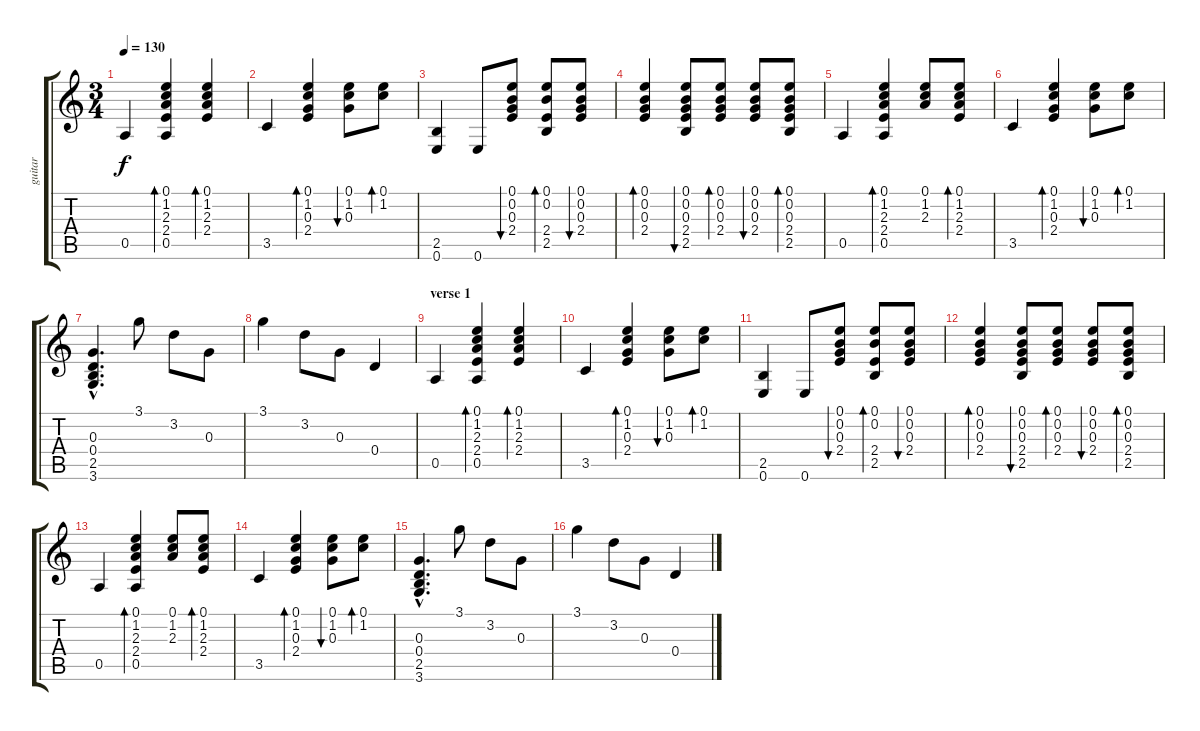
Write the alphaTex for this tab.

\track ("guitar" "guitar") {instrument acousticguitarsteel}
\staff {score tabs}
\tuning (E4 B3 G3 D3 A2 E2) {hide}
\ts (3 4)
\tempo 130
\clef g2
\ks c
0.5.4{dy f instrument acousticguitarsteel} (0.1 1.2 2.3 2.4 0.5).4{bd 30} (0.1 1.2 2.3 2.4).4{bd 30} |
3.5.4 (0.1 1.2 0.3 2.4).4{bd 30} (0.1 1.2 0.3).8{bu 30} (0.1 1.2).8{bd 30} |
(2.5 0.6).4 0.6.8 (0.1 0.2 0.3 2.4).8{bu 60} (0.1 0.2 2.4 2.5).8{bd 30} (0.1 0.2 0.3 2.4).8{bu 30} |
(0.1 0.2 0.3 2.4).4{bd 60} (0.1 0.2 0.3 2.4 2.5).8{bu 30} (0.1 0.2 0.3 2.4).8{bd 30} (0.1 0.2 0.3 2.4).8{bu 30} (0.1 0.2 0.3 2.4 2.5).8{bd 30} |
0.5.4 (0.1 1.2 2.3 2.4 0.5).4{bd 30} (0.1 1.2 2.3).8 (0.1 1.2 2.3 2.4).8{bd 30} |
3.5.4 (0.1 1.2 0.3 2.4).4{bd 30} (0.1 1.2 0.3).8{bu 30} (0.1 1.2).8{bd 30} |
(0.3{hac} 0.4{hac} 2.5{hac} 3.6{hac}).4{d} 3.1.8 3.2.8 0.3.8 |
3.1.4 3.2.8 0.3.8 0.4.4 |
\section ("" "verse 1")
0.5.4 (0.1 1.2 2.3 2.4 0.5).4{bd 30} (0.1 1.2 2.3 2.4).4{bd 30} |
3.5.4 (0.1 1.2 0.3 2.4).4{bd 30} (0.1 1.2 0.3).8{bu 30} (0.1 1.2).8{bd 30} |
(2.5 0.6).4 0.6.8 (0.1 0.2 0.3 2.4).8{bu 60} (0.1 0.2 2.4 2.5).8{bd 30} (0.1 0.2 0.3 2.4).8{bu 30} |
(0.1 0.2 0.3 2.4).4{bd 60} (0.1 0.2 0.3 2.4 2.5).8{bu 30} (0.1 0.2 0.3 2.4).8{bd 30} (0.1 0.2 0.3 2.4).8{bu 30} (0.1 0.2 0.3 2.4 2.5).8{bd 30} |
0.5.4 (0.1 1.2 2.3 2.4 0.5).4{bd 30} (0.1 1.2 2.3).8 (0.1 1.2 2.3 2.4).8{bd 30} |
3.5.4 (0.1 1.2 0.3 2.4).4{bd 30} (0.1 1.2 0.3).8{bu 30} (0.1 1.2).8{bd 30} |
(0.3{hac} 0.4{hac} 2.5{hac} 3.6{hac}).4{d} 3.1.8 3.2.8 0.3.8 |
3.1.4 3.2.8 0.3.8 0.4.4
